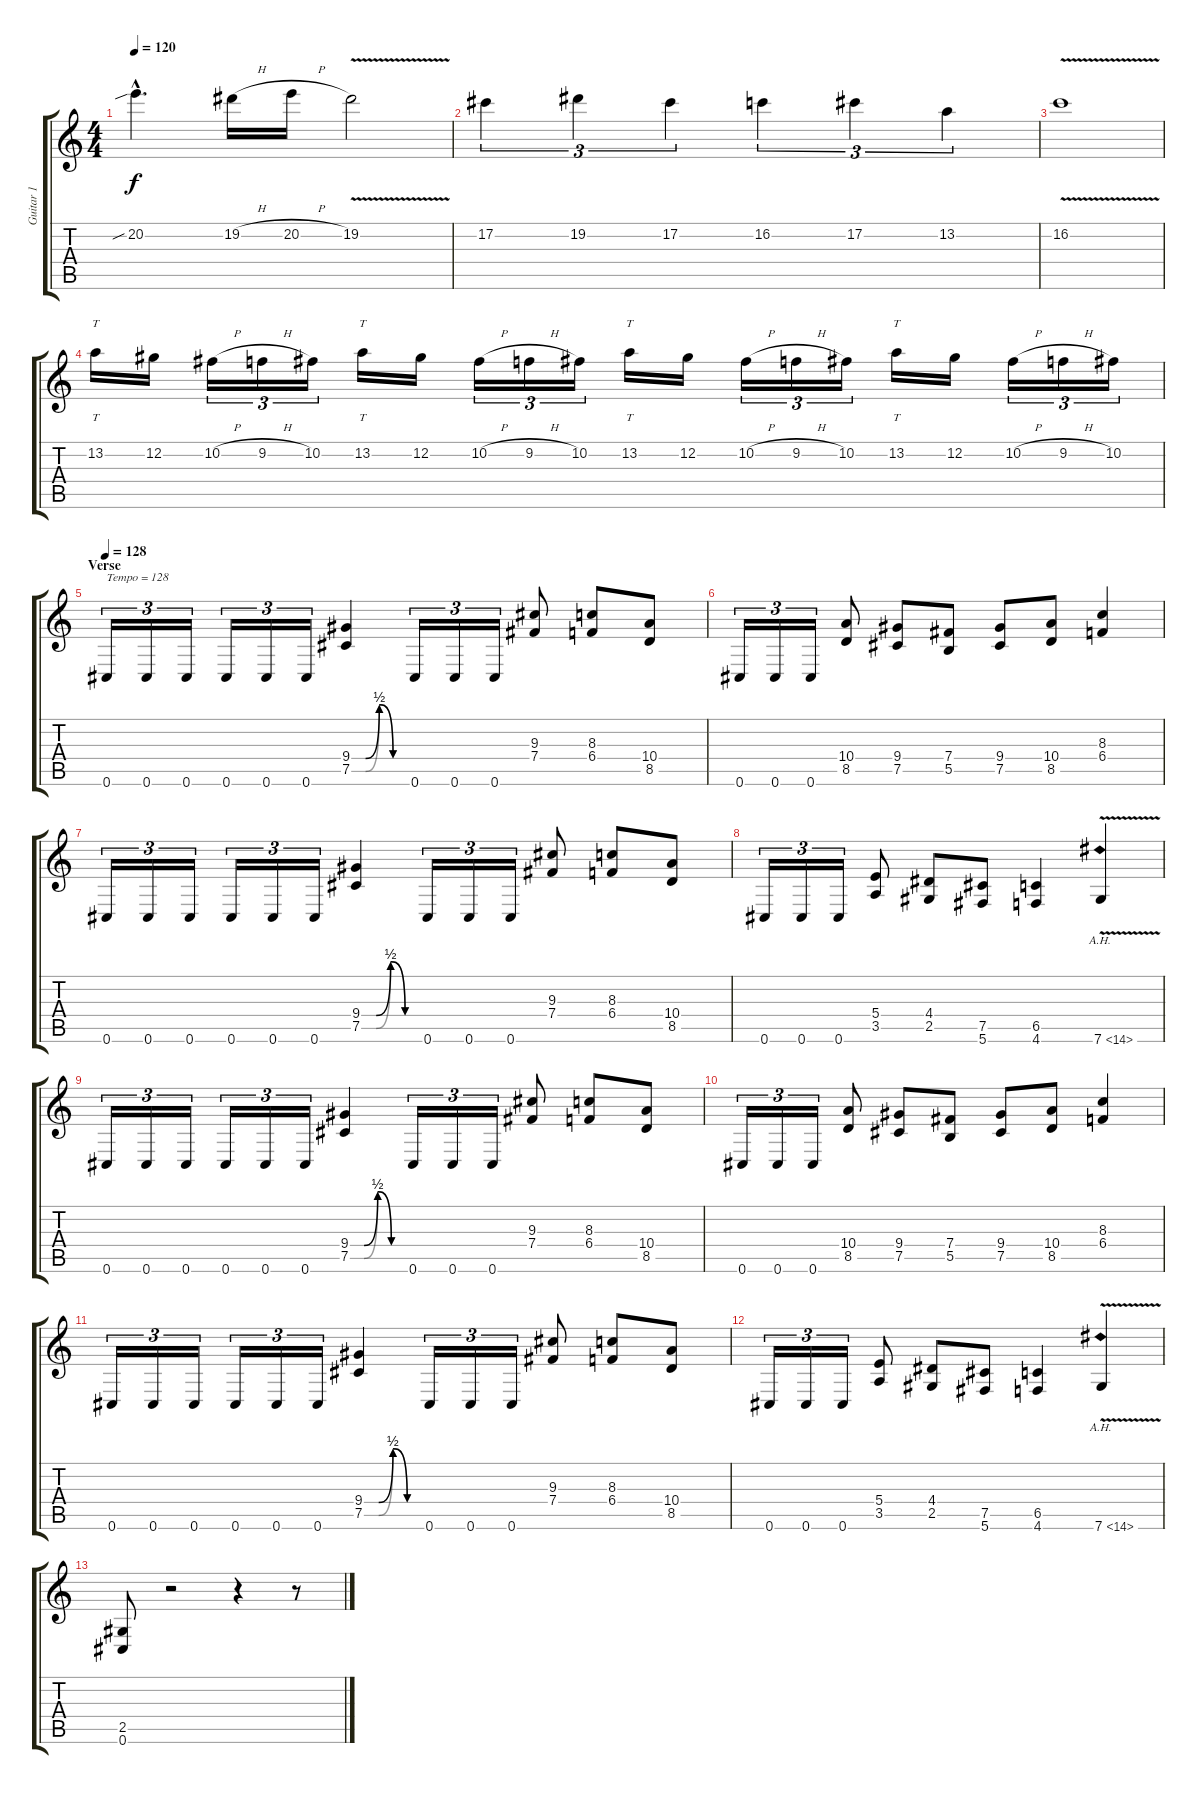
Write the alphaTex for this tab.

\track ("Guitar 1" "Guitar 1") {instrument distortionguitar}
\staff {score tabs}
\tuning (Db4 Ab3 E3 B2 Gb2 Db2) {hide}
\ts (4 4)
\tempo 120
\clef g2
\ks c
20.2{sib hac}.4{d dy f} 19.2{h}.16 20.2{h}.16 19.2{v}.2 |
17.2.4{tu (3 2)} 19.2.4{tu (3 2)} 17.2.4{tu (3 2)} 16.2.4{tu (3 2)} 17.2.4{tu (3 2)} 13.2.4{tu (3 2)} |
16.2{v}.1 |
13.2.16{tt} 12.2.16 10.2{h}.16{tu (3 2)} 9.2{h}.16{tu (3 2)} 10.2.16{tu (3 2)} 13.2.16{tt} 12.2.16 10.2{h}.16{tu (3 2)} 9.2{h}.16{tu (3 2)} 10.2.16{tu (3 2)} 13.2.16{tt} 12.2.16 10.2{h}.16{tu (3 2)} 9.2{h}.16{tu (3 2)} 10.2.16{tu (3 2)} 13.2.16{tt} 12.2.16 10.2{h}.16{tu (3 2)} 9.2{h}.16{tu (3 2)} 10.2.16{tu (3 2)} |
\section ("" "Verse")
\tempo 128
0.6.16{tu (3 2) txt "Tempo = 128"} 0.6.16{tu (3 2)} 0.6.16{tu (3 2)} 0.6.16{tu (3 2)} 0.6.16{tu (3 2)} 0.6.16{tu (3 2)} (9.4{be (custom 0 0 15 0 30 2 45 0 60 0)} 7.5{be (custom 0 0 15 0 30 2 45 0 60 0)}).4 0.6.16{tu (3 2)} 0.6.16{tu (3 2)} 0.6.16{tu (3 2)} (9.3 7.4).8 (8.3 6.4).8 (10.4 8.5).8 |
0.6.16{tu (3 2)} 0.6.16{tu (3 2)} 0.6.16{tu (3 2)} (10.4 8.5).8 (9.4 7.5).8 (7.4 5.5).8 (9.4 7.5).8 (10.4 8.5).8 (8.3 6.4).4 |
0.6.16{tu (3 2)} 0.6.16{tu (3 2)} 0.6.16{tu (3 2)} 0.6.16{tu (3 2)} 0.6.16{tu (3 2)} 0.6.16{tu (3 2)} (9.4{be (custom 0 0 15 0 30 2 45 0 60 0)} 7.5{be (custom 0 0 15 0 30 2 45 0 60 0)}).4 0.6.16{tu (3 2)} 0.6.16{tu (3 2)} 0.6.16{tu (3 2)} (9.3 7.4).8 (8.3 6.4).8 (10.4 8.5).8 |
0.6.16{tu (3 2)} 0.6.16{tu (3 2)} 0.6.16{tu (3 2)} (5.4 3.5).8 (4.4 2.5).8 (7.5 5.6).8 (6.5 4.6).4 7.6{ah 7 v}.4 |
0.6.16{tu (3 2)} 0.6.16{tu (3 2)} 0.6.16{tu (3 2)} 0.6.16{tu (3 2)} 0.6.16{tu (3 2)} 0.6.16{tu (3 2)} (9.4{be (custom 0 0 15 0 30 2 45 0 60 0)} 7.5{be (custom 0 0 15 0 30 2 45 0 60 0)}).4 0.6.16{tu (3 2)} 0.6.16{tu (3 2)} 0.6.16{tu (3 2)} (9.3 7.4).8 (8.3 6.4).8 (10.4 8.5).8 |
0.6.16{tu (3 2)} 0.6.16{tu (3 2)} 0.6.16{tu (3 2)} (10.4 8.5).8 (9.4 7.5).8 (7.4 5.5).8 (9.4 7.5).8 (10.4 8.5).8 (8.3 6.4).4 |
0.6.16{tu (3 2)} 0.6.16{tu (3 2)} 0.6.16{tu (3 2)} 0.6.16{tu (3 2)} 0.6.16{tu (3 2)} 0.6.16{tu (3 2)} (9.4{be (custom 0 0 15 0 30 2 45 0 60 0)} 7.5{be (custom 0 0 15 0 30 2 45 0 60 0)}).4 0.6.16{tu (3 2)} 0.6.16{tu (3 2)} 0.6.16{tu (3 2)} (9.3 7.4).8 (8.3 6.4).8 (10.4 8.5).8 |
0.6.16{tu (3 2)} 0.6.16{tu (3 2)} 0.6.16{tu (3 2)} (5.4 3.5).8 (4.4 2.5).8 (7.5 5.6).8 (6.5 4.6).4 7.6{ah 7 v}.4 |
(2.5 0.6).8 r.2 r.4 r.8
